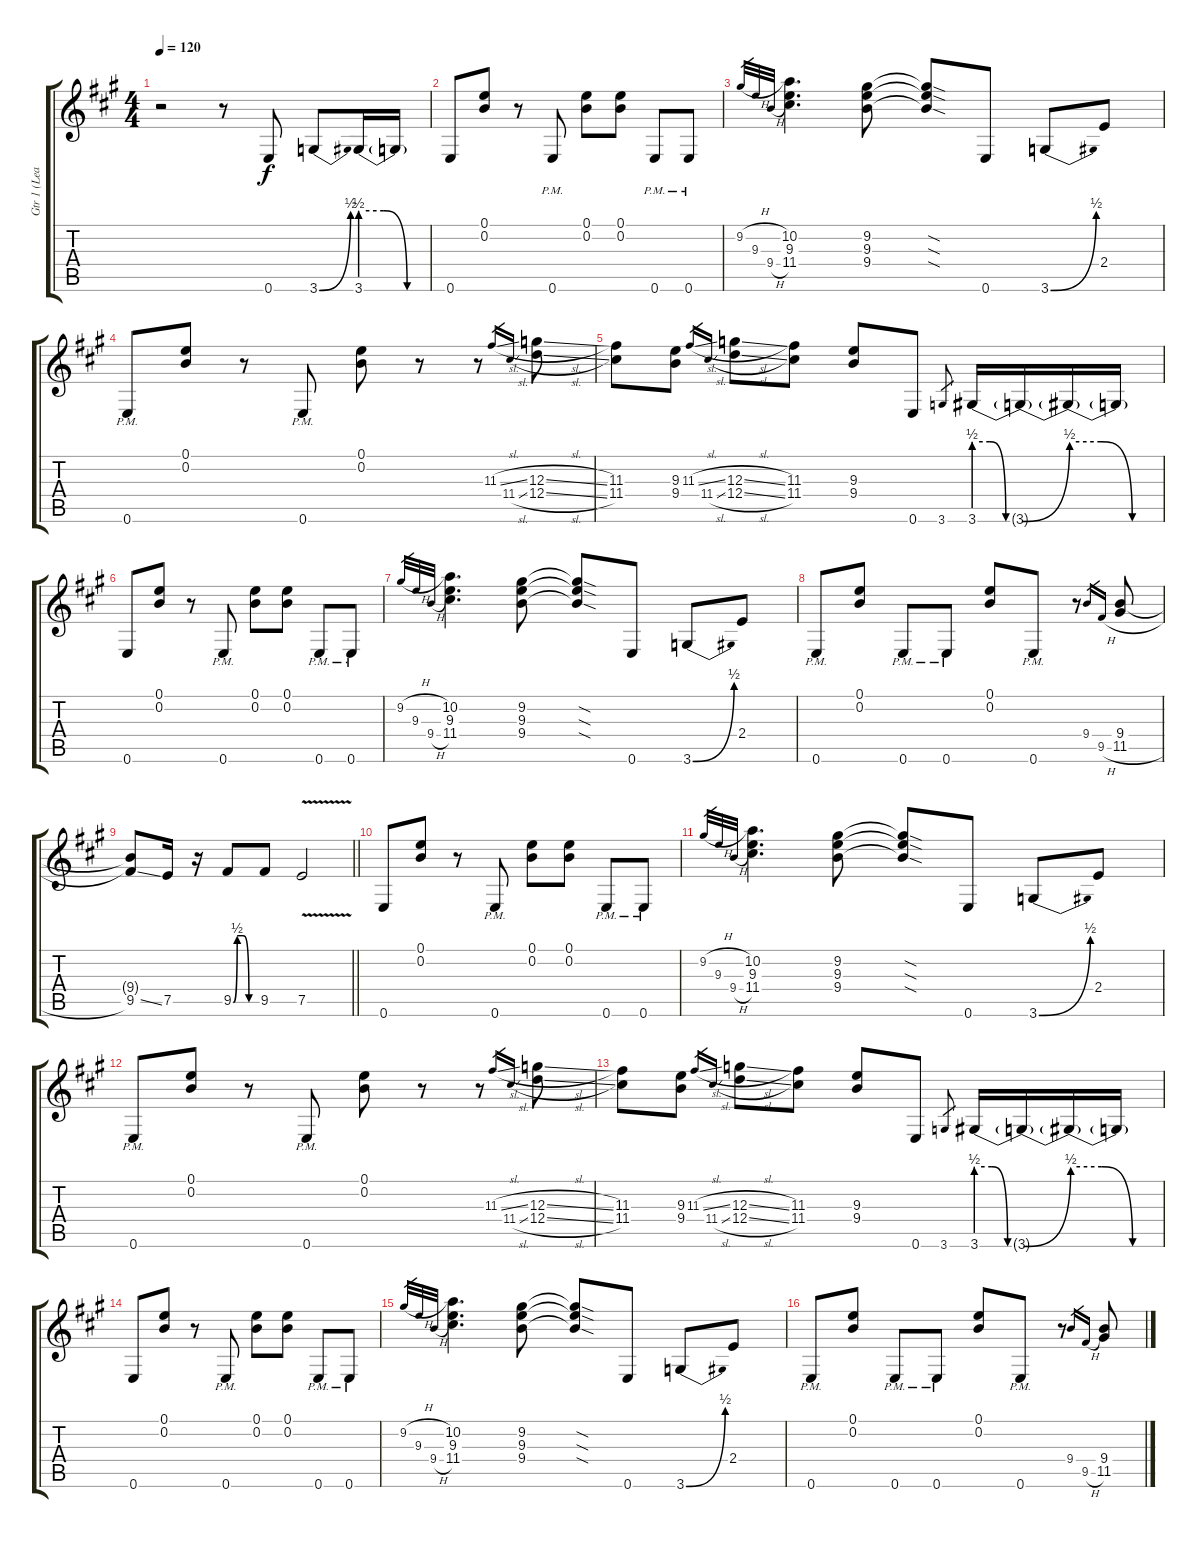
\track ("Gtr 1 (Lead)" "Gtr 1 (Lea") {instrument distortionguitar}
\staff {score tabs}
\tuning (E4 B3 G3 D3 A2 E2) {hide}
\ts (4 4)
\tempo 120
\clef g2
\ks a
r.2{dy f instrument distortionguitar} r.8 0.6.8 3.6{be (bend 0 0 60 2)}.8 3.6{be (custom 0 2 20 2 40 0 60 0)}.16 3.6{t}.16 |
0.6.8 (0.1 0.2).8 r.8 0.6{pm}.8 (0.1 0.2).8 (0.1 0.2).8 0.6{pm}.8 0.6{pm}.8 |
9.2{h}.32{gr} 9.3.32{gr} 9.4{h}.32{gr} (10.2 9.3 11.4).4{d} (9.2 9.3 9.4).8 (9.2{sod t} 9.3{sod t} 9.4{sod t}).8 0.6.8 3.6{be (bend 0 0 60 2)}.8 2.4.8 |
0.6{pm}.8 (0.1 0.2).8 r.8 0.6{pm}.8 (0.1 0.2).8 r.8 r.8 11.3{sl}.16{gr} 11.4{sl}.16{gr} (12.3{sl} 12.4{sl}).8 |
(11.3 11.4).8 (9.3 9.4).8 11.3{sl}.16{gr} 11.4{sl}.16{gr} (12.3{sl} 12.4{sl}).8 (11.3 11.4).8 (9.3 9.4).8 0.6.8 3.6.8{gr} 3.6{be (custom 0 2 20 2 40 0 60 0)}.16 3.6{be (bend 0 0 60 2) t}.16 3.6{be (custom 0 2 20 2 40 0 60 0) t}.16 3.6{t}.16 |
0.6.8 (0.1 0.2).8 r.8 0.6{pm}.8 (0.1 0.2).8 (0.1 0.2).8 0.6{pm}.8 0.6{pm}.8 |
9.2{h}.32{gr} 9.3.32{gr} 9.4{h}.32{gr} (10.2 9.3 11.4).4{d} (9.2 9.3 9.4).8 (9.2{sod t} 9.3{sod t} 9.4{sod t}).8 0.6.8 3.6{be (bend 0 0 60 2)}.8 2.4.8 |
0.6{pm}.8 (0.1 0.2).8 0.6{pm}.8 0.6{pm}.8 (0.1 0.2).8 0.6{pm}.8 r.8 9.4.16{gr} 9.5{h}.16{gr} (9.4 11.5{h}).8 |
\barLineRight lightlight
(9.4{t} 9.5{ss}).8 7.5.16 r.16 9.5{be (custom 0 0 10 2 25 2 40 0 60 0)}.8 9.5.8 7.5{v}.2 |
0.6.8 (0.1 0.2).8 r.8 0.6{pm}.8 (0.1 0.2).8 (0.1 0.2).8 0.6{pm}.8 0.6{pm}.8 |
9.2{h}.32{gr} 9.3.32{gr} 9.4{h}.32{gr} (10.2 9.3 11.4).4{d} (9.2 9.3 9.4).8 (9.2{sod t} 9.3{sod t} 9.4{sod t}).8 0.6.8 3.6{be (bend 0 0 60 2)}.8 2.4.8 |
0.6{pm}.8 (0.1 0.2).8 r.8 0.6{pm}.8 (0.1 0.2).8 r.8 r.8 11.3{sl}.16{gr} 11.4{sl}.16{gr} (12.3{sl} 12.4{sl}).8 |
(11.3 11.4).8 (9.3 9.4).8 11.3{sl}.16{gr} 11.4{sl}.16{gr} (12.3{sl} 12.4{sl}).8 (11.3 11.4).8 (9.3 9.4).8 0.6.8 3.6.8{gr} 3.6{be (custom 0 2 20 2 40 0 60 0)}.16 3.6{be (bend 0 0 60 2) t}.16 3.6{be (custom 0 2 20 2 40 0 60 0) t}.16 3.6{t}.16 |
0.6.8 (0.1 0.2).8 r.8 0.6{pm}.8 (0.1 0.2).8 (0.1 0.2).8 0.6{pm}.8 0.6{pm}.8 |
9.2{h}.32{gr} 9.3.32{gr} 9.4{h}.32{gr} (10.2 9.3 11.4).4{d} (9.2 9.3 9.4).8 (9.2{sod t} 9.3{sod t} 9.4{sod t}).8 0.6.8 3.6{be (bend 0 0 60 2)}.8 2.4.8 |
0.6{pm}.8 (0.1 0.2).8 0.6{pm}.8 0.6{pm}.8 (0.1 0.2).8 0.6{pm}.8 r.8 9.4.16{gr} 9.5{h}.16{gr} (9.4 11.5{h}).8
